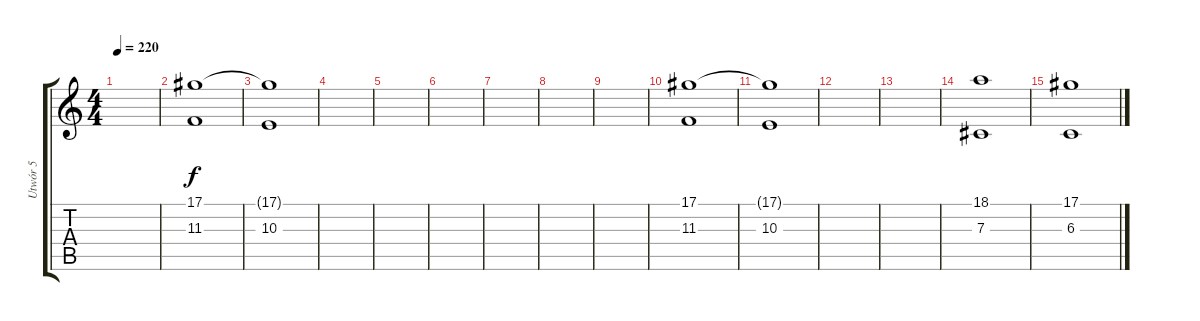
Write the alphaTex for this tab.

\track ("Utwór 5" "Utwór 5") {instrument pad7halo}
\staff {score tabs}
\tuning (Eb4 Bb3 Gb3 Db3 Ab2 Db2) {hide}
\ts (4 4)
\tempo 220
\clef g2
\ks c
|
(17.1 11.3).1 |
(17.1{t} 10.3).1 |
|
|
|
|
|
|
(17.1 11.3).1 |
(17.1{t} 10.3).1 |
|
|
(18.1 7.3).1 |
(17.1 6.3).1
